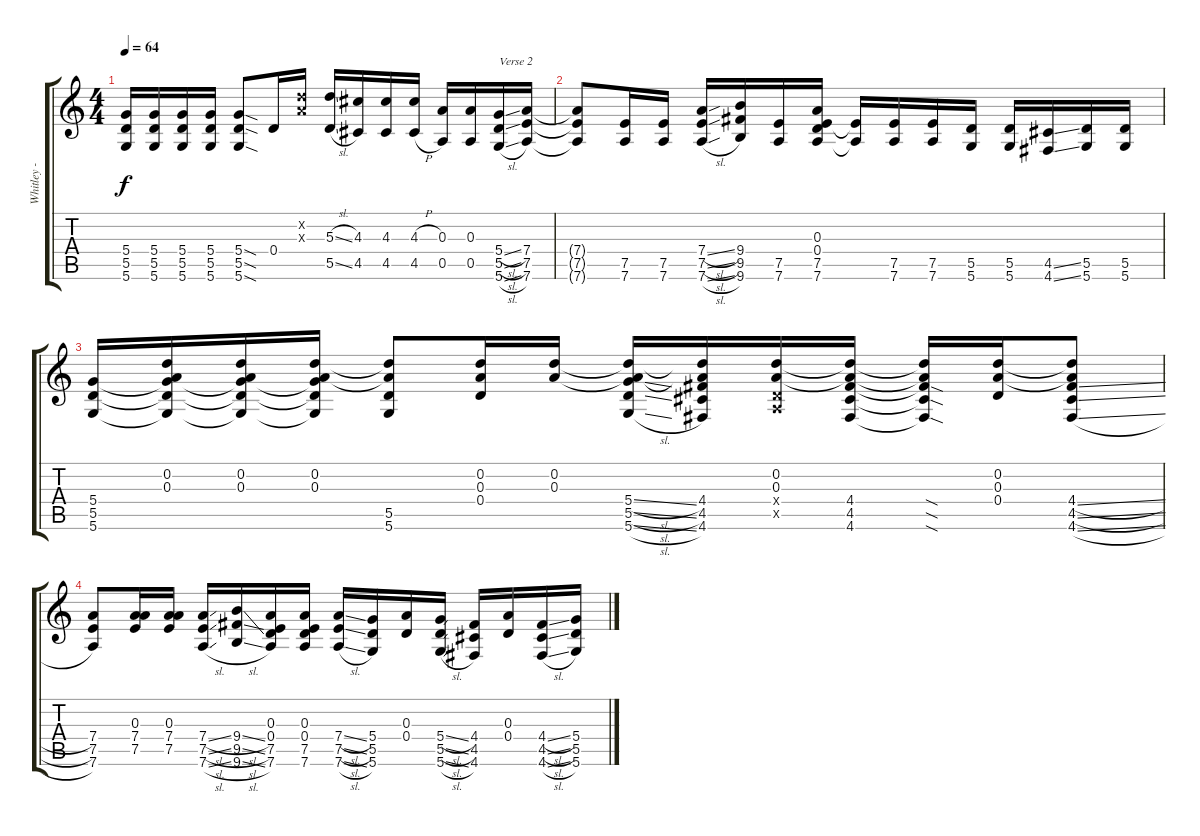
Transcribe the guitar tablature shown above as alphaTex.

\track ("Whitley - DADADE" "Whitley - ") {instrument acousticguitarsteel}
\staff {score tabs}
\tuning (E4 D4 A3 D3 A2 D2) {hide}
\ts (4 4)
\tempo 64
\clef g2
\ks c
(5.4 5.5 5.6).16{dy f} (5.4 5.5 5.6).16 (5.4 5.5 5.6).16 (5.4 5.5 5.6).16 (5.4{sod} 5.5{sod} 5.6{sod}).8 0.4.16 (0.2{x} 0.3{x}).16 (5.3{sl} 5.5{sl}).16 (4.3 4.5).16 (4.3 4.5).16 (4.3{h} 4.5{h}).16 (0.3 0.5).16 (0.3 0.5).16 (5.4{sl} 5.5{sl} 5.6{sl}).16{txt "Verse 2"} (7.4 7.5 7.6).16 |
(7.4{t} 7.5{t} 7.6{t}).8 (7.5 7.6).16 (7.5 7.6).16 (7.4{sl} 7.5{sl} 7.6{sl}).16 (9.4 9.5 9.6).16 (7.5 7.6).16 (0.3 0.4 7.5 7.6).16 (7.5{t} 7.6{t}).16 (7.5 7.6).16 (7.5 7.6).16 (5.5 5.6).16 (5.5 5.6).16 (4.5{ss} 4.6{ss}).16 (5.5 5.6).16 (5.5 5.6).16 |
(5.4 5.5 5.6).16 (0.2 0.3 5.4{t} 5.5{t} 5.6{t}).16 (0.2 0.3 5.4{t} 5.5{t} 5.6{t}).16 (0.2 0.3 5.4{t} 5.5{t} 5.6{t}).16 (0.2{t} 0.3{t} 5.5 5.6).8 (0.2 0.3 0.4).16 (0.2 0.3).16 (0.2{t} 0.3{t} 5.4{sl} 5.5{sl} 5.6{sl}).16 (0.2{t} 0.3{t} 4.4 4.5 4.6).16 (0.2 0.3 0.4{x} 0.5{x}).16 (0.2{t} 0.3{t} 4.4 4.5 4.6).16 (0.2{t} 0.3{t} 4.4{sod t} 4.5{sod t} 4.6{sod t}).16 (0.2 0.3 0.4).16 (0.2{t} 0.3{t} 4.4{sl} 4.5{sl} 4.6{sl}).8 |
(7.4 7.5 7.6).8 (0.3 7.4 7.5).16 (0.3 7.4 7.5).16 (7.4{sl} 7.5{sl} 7.6{sl}).16 (9.4{sl} 9.5{sl} 9.6{sl}).16 (0.3 0.4 7.5 7.6).16 (0.3 0.4 7.5 7.6).16 (7.4{sl} 7.5{sl} 7.6{sl}).16 (5.4 5.5 5.6).16 (0.3 0.4).16 (5.4{sl} 5.5{sl} 5.6{sl}).16 (4.4 4.5 4.6).16 (0.3 0.4).16 (4.4{sl} 4.5{sl} 4.6{sl}).16 (5.4 5.5 5.6).16
